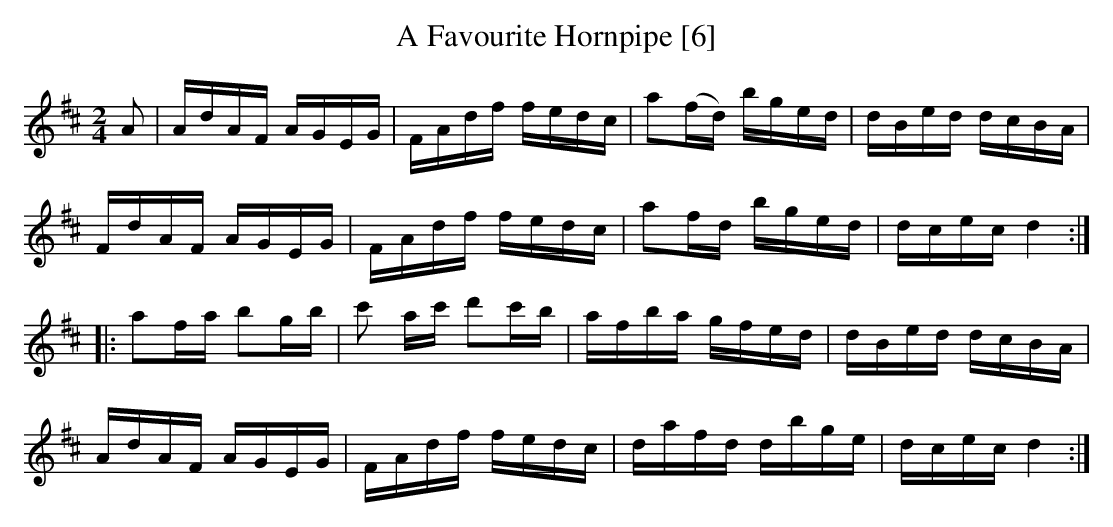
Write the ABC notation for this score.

X:1
T:Favourite Hornpipe [6], A
M:2/4
L:1/8
K:D
A|A/d/A/F/ A/G/E/G/|F/A/d/f/ f/e/d/c/|a(f/d/) b/g/e/d/|d/B/e/d/ d/c/B/A/|
F/d/A/F/ A/G/E/G/|F/A/d/f/ f/e/d/c/|af/d/ b/g/e/d/|d/c/e/c/ d2:|
|:af/a/ bg/b/|c' a/c'/ d'c'/b/|a/f/b/a/ g/f/e/d/|d/B/e/d/ d/c/B/A/|
A/d/A/F/ A/G/E/G/|F/A/d/f/ f/e/d/c/|d/a/f/d/ d/b/g/e/|d/c/e/c/ d2:|]
